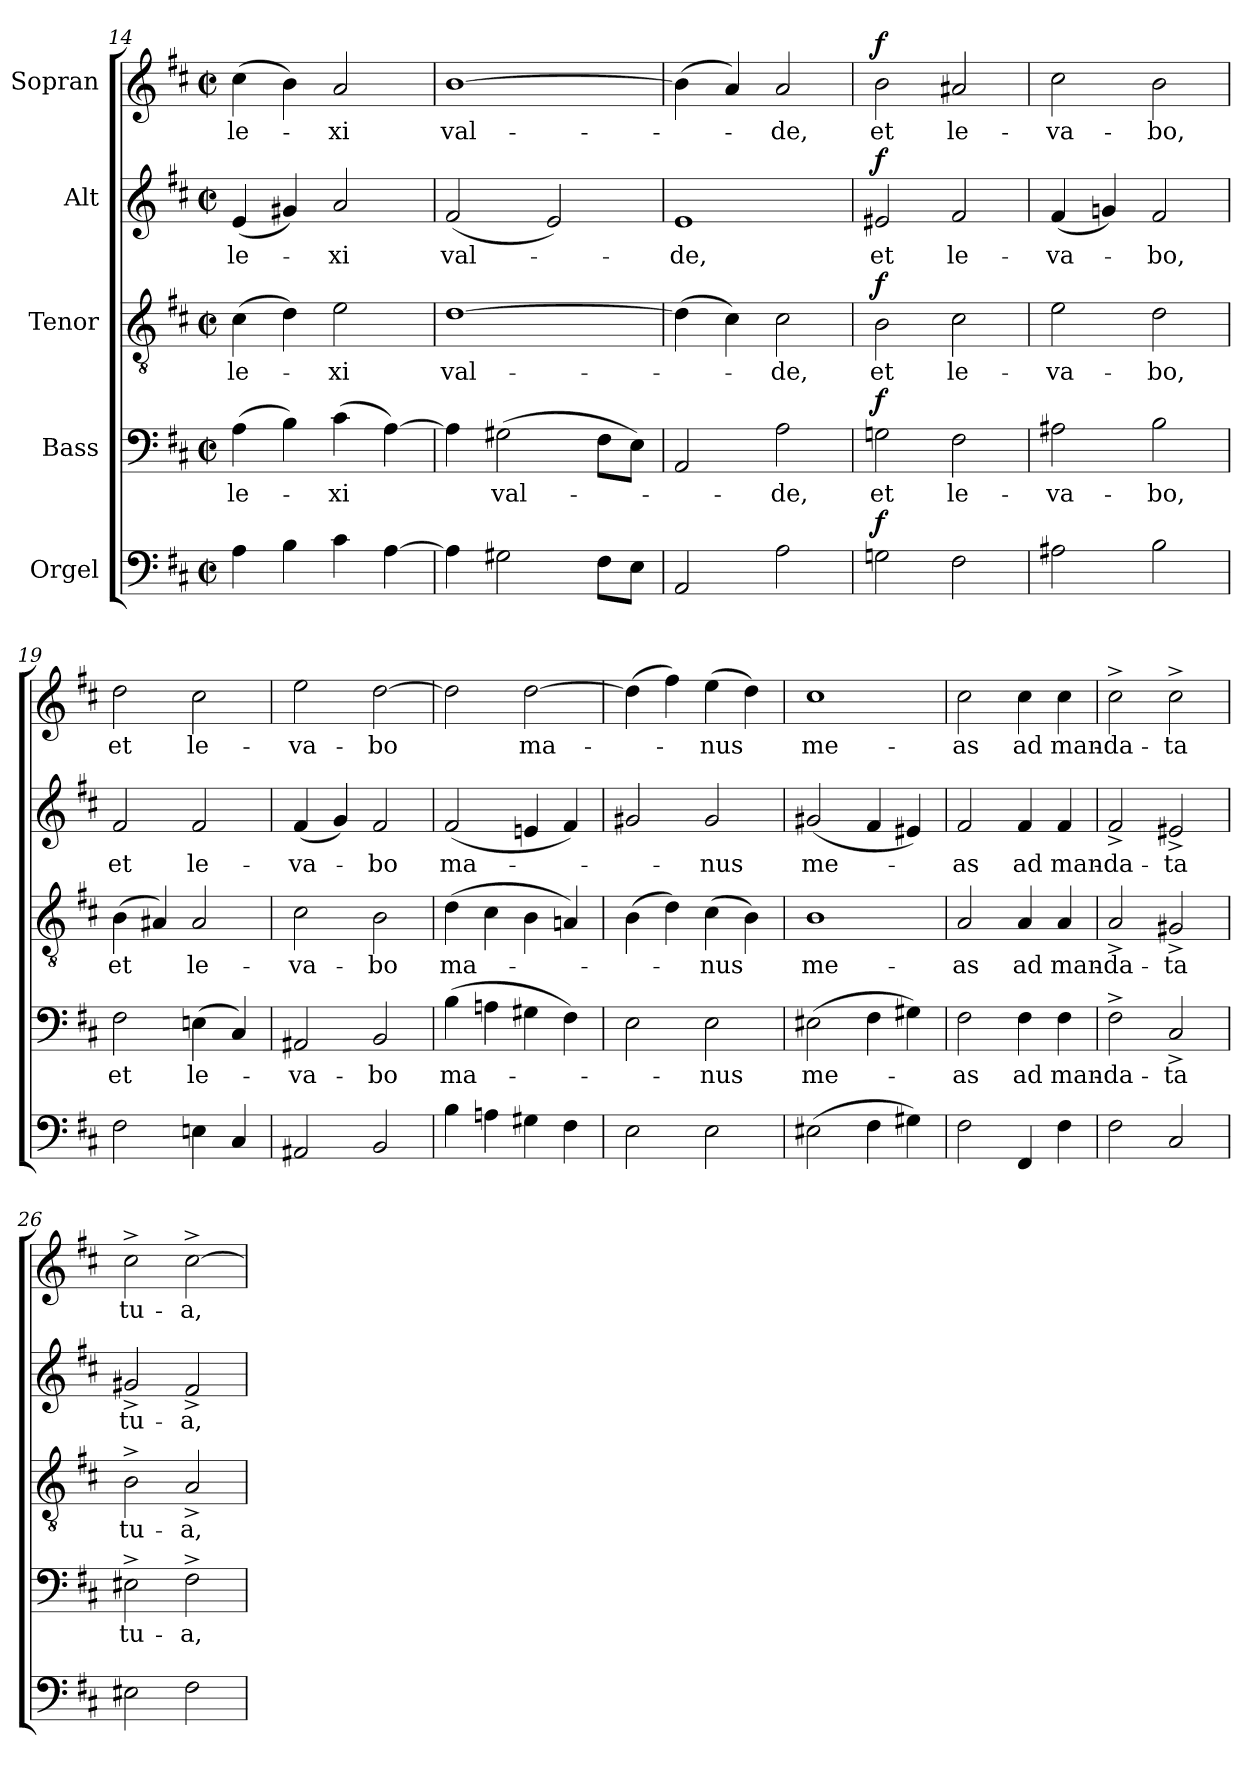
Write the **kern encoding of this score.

**kern	**dynam	**kern	**text	**dynam	**kern	**text	**dynam	**kern	**text	**dynam	**kern	**text	**dynam
*part5	*part5	*part4	*part4	*part4	*part3	*part3	*part3	*part2	*part2	*part2	*part1	*part1	*part1
*staff5	*staff5	*staff4	*staff4	*staff4	*staff3	*staff3	*staff3	*staff2	*staff2	*staff2	*staff1	*staff1	*staff1
*I"Orgel	*	*I"Bass	*	*	*I"Tenor	*	*	*I"Alt	*	*	*I"Sopran	*	*
*clefF4	*	*clefF4	*	*	*clefGv2	*	*	*clefG2	*	*	*clefG2	*	*
*k[f#c#]	*	*k[f#c#]	*	*	*k[f#c#]	*	*	*k[f#c#]	*	*	*k[f#c#]	*	*
*M2/2	*	*M2/2	*	*	*M2/2	*	*	*M2/2	*	*	*M2/2	*	*
*met(c|)	*	*met(c|)	*	*	*met(c|)	*	*	*met(c|)	*	*	*met(c|)	*	*
=14	=14	=14	=14	=14	=14	=14	=14	=14	=14	=14	=14	=14	=14
4A\	.	(>4A\	-le-	.	(>4c#\	-le-	.	(4e/	-le-	.	(>4cc#\	-le-	.
4B\	.	4B\)	.	.	4d\)	.	.	4g#X/)	.	.	4b\)	.	.
4c#\	.	(4c#\	-xi	.	2e\	-xi	.	2a/	-xi	.	2a/	-xi	.
[4A\	.	[4A\)	.	.	.	.	.	.	.	.	.	.	.
!!LO:LB:g=z
=15	=15	=15	=15	=15	=15	=15	=15	=15	=15	=15	=15	=15	=15
4A\]	.	4A\]	.	.	[1d	val-	.	(>2f#/	val-	.	[1b	val-	.
2G#X\	.	(2G#X\	val-	.	.	.	.	.	.	.	.	.	.
.	.	.	.	.	.	.	.	2e/)	.	.	.	.	.
8F#\L	.	8F#\L	.	.	.	.	.	.	.	.	.	.	.
8E\J	.	8E\J)	.	.	.	.	.	.	.	.	.	.	.
=16	=16	=16	=16	=16	=16	=16	=16	=16	=16	=16	=16	=16	=16
2AA/	.	2AA/	.	.	(4d\]	.	.	1e	-de,	.	(4b\]	.	.
.	.	.	.	.	4c#\)	.	.	.	.	.	4a/)	.	.
2A\	.	2A\	-de,	.	2c#\	-de,	.	.	.	.	2a/	-de,	.
=17	=17	=17	=17	=17	=17	=17	=17	=17	=17	=17	=17	=17	=17
!	!LO:DY:a	!	!	!LO:DY:a	!	!	!LO:DY:a	!	!	!LO:DY:a	!	!	!LO:DY:a
2Gn\	f	2Gn\	et	f	2B\	et	f	2e#X/	et	f	2b\	et	f
2F#\	.	2F#\	le-	.	2c#\	le-	.	2f#/	le-	.	2a#X/	le-	.
=18	=18	=18	=18	=18	=18	=18	=18	=18	=18	=18	=18	=18	=18
2A#X\	.	2A#X\	-va-	.	2e\	-va-	.	(4f#/	-va-	.	2cc#\	-va-	.
.	.	.	.	.	.	.	.	4gn/)	.	.	.	.	.
2B\	.	2B\	-bo,	.	2d\	-bo,	.	2f#/	-bo,	.	2b\	-bo,	.
=19	=19	=19	=19	=19	=19	=19	=19	=19	=19	=19	=19	=19	=19
2F#\	.	2F#\	et	.	(>4B\	et	.	2f#/	et	.	2dd\	et	.
.	.	.	.	.	4A#X/)	.	.	.	.	.	.	.	.
4En\	.	(>4En\	le-	.	2A#/	le-	.	2f#/	le-	.	2cc#\	le-	.
4C#/	.	4C#/)	.	.	.	.	.	.	.	.	.	.	.
=20	=20	=20	=20	=20	=20	=20	=20	=20	=20	=20	=20	=20	=20
2AA#X/	.	2AA#X/	-va-	.	2c#\	-va-	.	(4f#/	-va-	.	2ee\	-va-	.
.	.	.	.	.	.	.	.	4g/)	.	.	.	.	.
2BB/	.	2BB/	-bo	.	2B\	-bo	.	2f#/	-bo	.	[2dd\	-bo	.
=21	=21	=21	=21	=21	=21	=21	=21	=21	=21	=21	=21	=21	=21
4B\	.	(4B\	ma-	.	(4d\	ma-	.	(2f#/	ma-	.	2dd\]	.	.
4An\	.	4An\	.	.	4c#\	.	.	.	.	.	.	.	.
4G#X\	.	4G#X\	.	.	4B\	.	.	4en/	.	.	[2dd\	ma-	.
4F#\	.	4F#\)	.	.	4An/)	.	.	4f#/)	.	.	.	.	.
=22	=22	=22	=22	=22	=22	=22	=22	=22	=22	=22	=22	=22	=22
2E\	.	2E\	.	.	(4B\	.	.	2g#X/	.	.	(4dd\]	.	.
.	.	.	.	.	4d\)	.	.	.	.	.	4ff#\)	.	.
2E\	.	2E\	-nus	.	(>4c#\	-nus	.	2g#/	-nus	.	(>4ee\	-nus	.
.	.	.	.	.	4B\)	.	.	.	.	.	4dd\)	.	.
!!LO:PB:g=z
=23	=23	=23	=23	=23	=23	=23	=23	=23	=23	=23	=23	=23	=23
(>2E#X\	.	(>2E#X\	me-	.	1B	me-	.	(2g#X/	me-	.	1cc#	me-	.
4F#\	.	4F#\	.	.	.	.	.	4f#/	.	.	.	.	.
4G#X\)	.	4G#X\)	.	.	.	.	.	4e#X/)	.	.	.	.	.
=24	=24	=24	=24	=24	=24	=24	=24	=24	=24	=24	=24	=24	=24
2F#\	.	2F#\	-as	.	2A/	-as	.	2f#/	-as	.	2cc#\	-as	.
4FF#/	.	4F#\	ad	.	4A/	ad	.	4f#/	ad	.	4cc#\	ad	.
4F#\	.	4F#\	man-	.	4A/	man-	.	4f#/	man-	.	4cc#\	man-	.
=25	=25	=25	=25	=25	=25	=25	=25	=25	=25	=25	=25	=25	=25
2F#\	.	2F#^\	-da-	.	2A^/	-da-	.	2f#^/	-da-	.	2cc#^\	-da-	.
2C#/	.	2C#^/	-ta	.	2G#X^/	-ta	.	2e#X^/	-ta	.	2cc#^\	-ta	.
=26	=26	=26	=26	=26	=26	=26	=26	=26	=26	=26	=26	=26	=26
2E#X\	.	2E#X^\	tu-	.	2B^\	tu-	.	2g#X^/	tu-	.	2cc#^\	tu-	.
2F#\	.	2F#^\	-a,	.	2A^/	-a,	.	2f#^/	-a,	.	[2cc#^\	-a,	.
=	=	=	=	=	=	=	=	=	=	=	=	=	=
*-	*-	*-	*-	*-	*-	*-	*-	*-	*-	*-	*-	*-	*-
